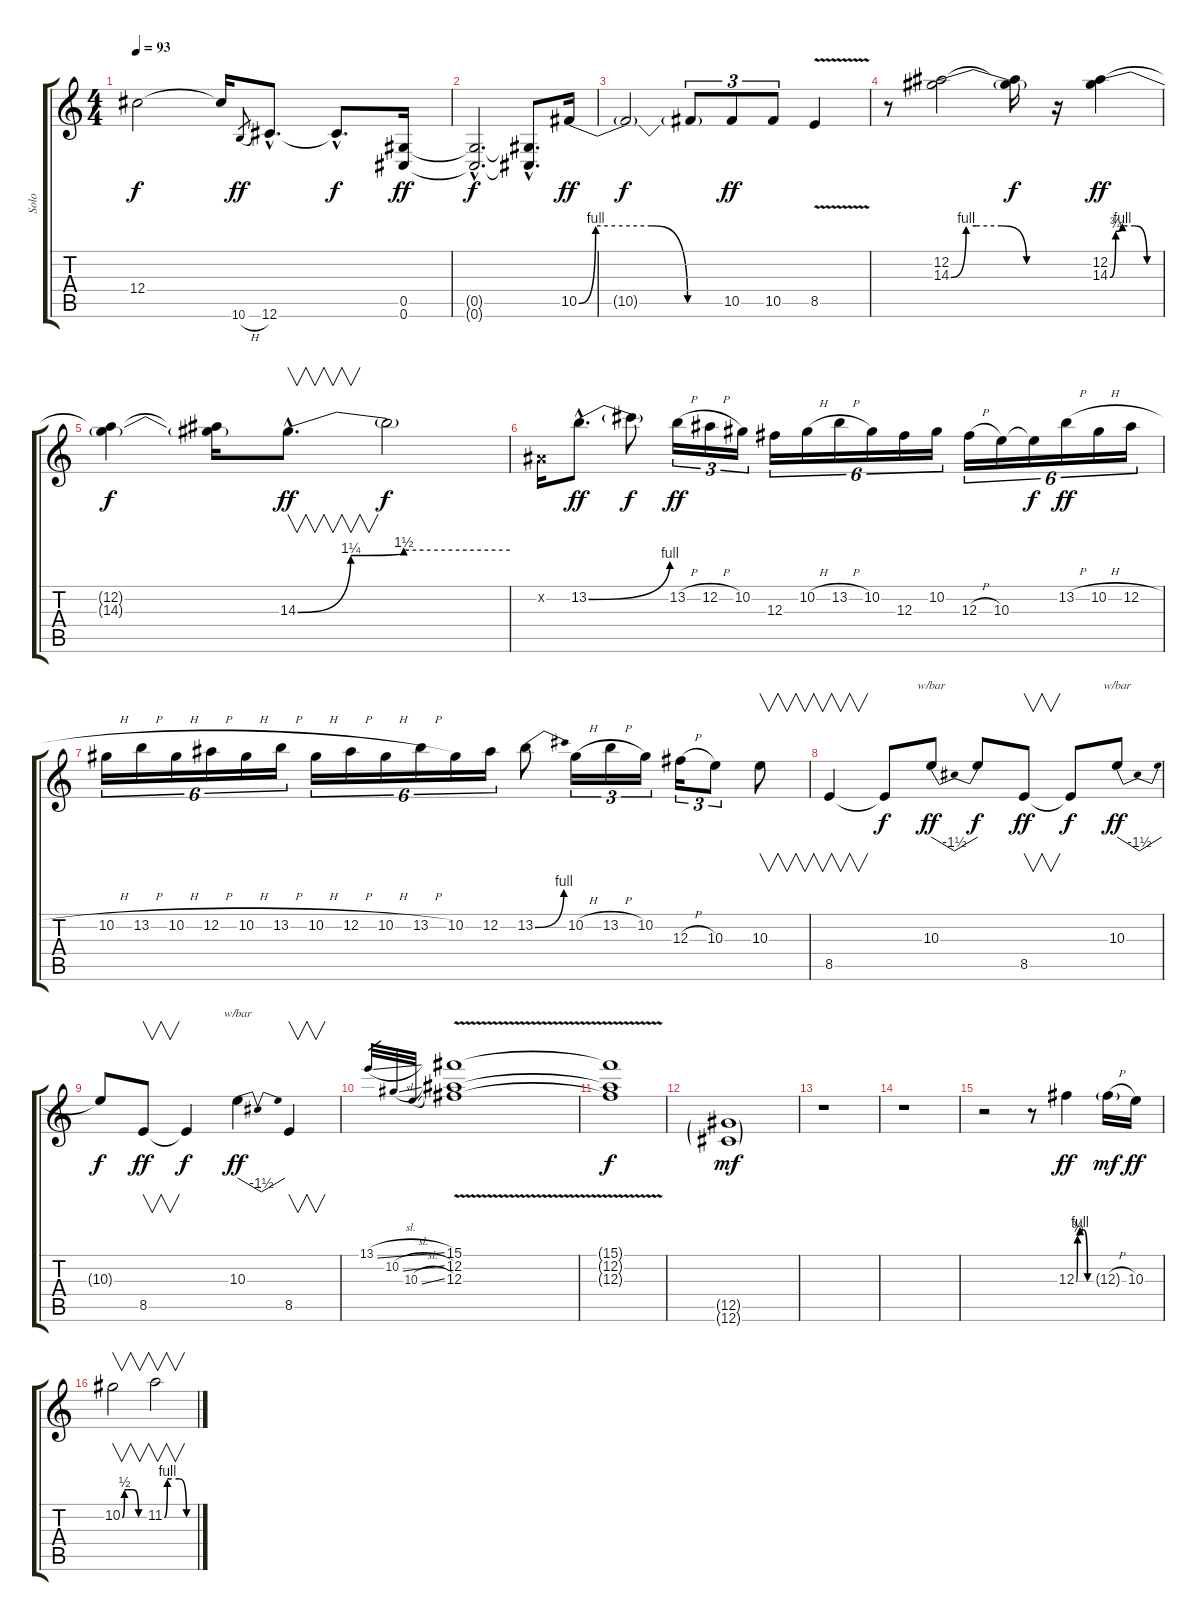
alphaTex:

\track ("Solo" "Solo") {instrument overdrivenguitar}
\staff {score tabs}
\tuning (Eb4 Bb3 Gb3 Db3 Ab2 Db2) {hide}
\ts (4 4)
\tempo 93
\clef g2
\ks c
12.4{t}.2{dy f} 12.4{t}.16 10.6{h}.8{gr dy ff} 12.6{hac}.8{d} 12.6{hac t}.8{d dy f} (0.5 0.6).16{dy ff} |
(0.5{hac t} 0.6{hac t}).2{d dy f} (0.5{hac t} 0.6{hac t}).8{d} 10.5{be (custom 0 0 7 4 15 4 30 4 45 0 60 0)}.16{dy ff} |
10.5{t}.2{dy f} 10.5{t}.8{tu (3 2)} 10.5.8{tu (3 2) dy ff} 10.5.8{tu (3 2)} 8.5{v}.4 |
r.8 (12.2 14.3{be (custom 0 0 9 4 15 4 30 4 45 0 60 0)}).2 (12.2{t} 14.3{t}).16{dy f} r.16 (12.2 14.3{be (custom 0 0 7 3 15 4 30 4 45 0 60 0)}).4{dy ff} |
(12.2{t} 14.3{t}).4{dy f} (12.2{t} 14.3{t}).16 14.3{be (custom 0 0 15 5 30 6 60 6) hac}.8{v d dy ff} 14.3{t}.2{dy f} |
0.2{x}.16 13.2{be (bend 0 0 60 4) hac}.8{d dy ff} 13.2{t}.8{dy f} 13.2{h}.16{tu (3 2) dy ff} 12.2{h}.16{tu (3 2)} 10.2.16{tu (3 2)} 12.3.16{tu (6 4)} 10.2{h}.16{tu (6 4)} 13.2{h}.16{tu (6 4)} 10.2.16{tu (6 4)} 12.3.16{tu (6 4)} 10.2.16{tu (6 4)} 12.3{h}.16{tu (6 4)} 10.3.16{tu (6 4)} 10.3{t}.16{tu (6 4) dy f} 13.2{h}.16{tu (6 4) dy ff} 10.2{h}.16{tu (6 4)} 12.2{h}.16{tu (6 4)} |
10.2{h}.16{tu (6 4)} 13.2{h}.16{tu (6 4)} 10.2{h}.16{tu (6 4)} 12.2{h}.16{tu (6 4)} 10.2{h}.16{tu (6 4)} 13.2{h}.16{tu (6 4)} 10.2{h}.16{tu (6 4)} 12.2{h}.16{tu (6 4)} 10.2{h}.16{tu (6 4)} 13.2{h}.16{tu (6 4)} 10.2.16{tu (6 4)} 12.2.16{tu (6 4)} 13.2{be (bend 0 0 60 4)}.8 10.2{h}.16{tu (3 2)} 13.2{h}.16{tu (3 2)} 10.2.16{tu (3 2)} 12.3{h}.16{tu (3 2)} 10.3.8{tu (3 2)} 10.3.8{v} |
8.5.4{v} 8.5{t}.8{dy f} 10.3.8{tbe (dip default 0 0 30 -6 60 0) dy ff} 10.3{t}.8{dy f} 8.5.8{v dy ff} 8.5{t}.8{dy f} 10.3.8{tbe (dip default 0 0 30 -6 60 0) dy ff} |
10.3{t}.8{dy f} 8.5.8{v dy ff} 8.5{t}.4{dy f} 10.3.4{tbe (dip default 0 0 30 -6 60 0) dy ff} 8.5.4{v} |
13.1{sl}.32{gr} 10.2{sl}.32{gr} 10.3{sl}.32{gr} (15.1{v} 12.2{v} 12.3{v}).1 |
(15.1{t} 12.2{t} 12.3{t}).1{dy f} |
(12.5{g} 12.6{g}).1{dy mf} |
r.1 |
r.1 |
r.2 r.8 12.3{be (custom 0 0 5 3 15 4 30 4 45 0 60 0)}.4{dy ff} 12.3{h g}.16{dy mf} 10.3.16{dy ff} |
10.2{be (custom 0 0 6 2 15 2 30 2 45 0 60 0)}.2{v} 11.2{be (custom 0 0 6 4 15 4 30 4 45 0 60 0)}.2{v}
